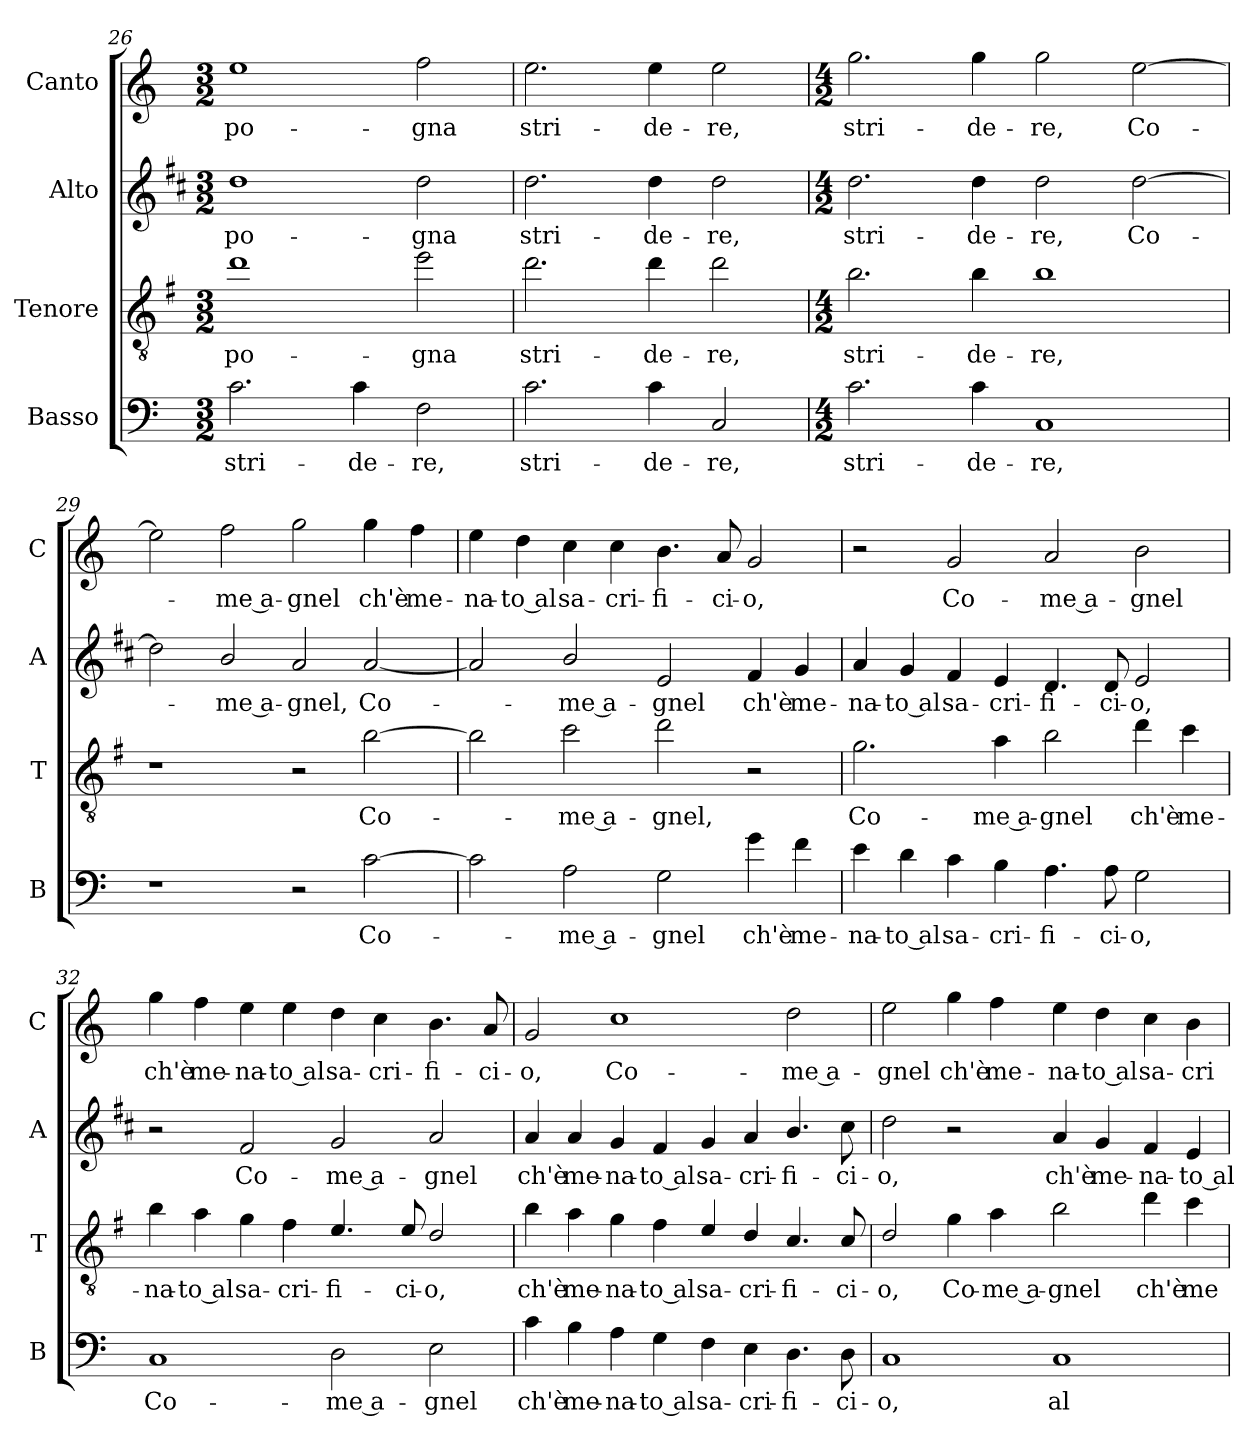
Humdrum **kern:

**kern	**text	**kern	**text	**kern	**text	**kern	**text
*part4	*part4	*part3	*part3	*part2	*part2	*part1	*part1
*staff4	*staff4	*staff3	*staff3	*staff2	*staff2	*staff1	*staff1
*I"Basso	*	*I"Tenore	*	*I"Alto	*	*I"Canto	*
*I'B	*	*I'T	*	*I'A	*	*I'C	*
*clefF4	*	*clefGv2	*	*clefG2	*	*clefG2	*
*	*	*ITrd4c7	*	*ITrd1c2	*	*	*
*k[]	*	*k[]	*	*k[]	*	*k[]	*
*C:	*	*C:	*	*C:	*	*C:	*
*M3/2	*	*M3/2	*	*M3/2	*	*M3/2	*
=26	=26	=26	=26	=26	=26	=26	=26
!	!LO:LY:b	!	!LO:LY:b	!	!LO:LY:b	!	!LO:LY:b
2.c\	stri-	1g	-po-	1cc	-po-	1ee	-po-
!	!LO:LY:b	!	!	!	!	!	!
4c\	-de-	.	.	.	.	.	.
!	!LO:LY:b	!	!LO:LY:b	!	!LO:LY:b	!	!LO:LY:b
2F\	-re,	2a\	-gna	2cc\	-gna	2ff\	-gna
=27	=27	=27	=27	=27	=27	=27	=27
!	!LO:LY:b	!	!LO:LY:b	!	!LO:LY:b	!	!LO:LY:b
2.c\	stri-	2.g\	stri-	2.cc\	stri-	2.ee\	stri-
!	!LO:LY:b	!	!LO:LY:b	!	!LO:LY:b	!	!LO:LY:b
4c\	-de-	4g\	-de-	4cc\	-de-	4ee\	-de-
!	!LO:LY:b	!	!LO:LY:b	!	!LO:LY:b	!	!LO:LY:b
2C/	-re,	2g\	-re,	2cc\	-re,	2ee\	-re,
!!LO:LB:g=z
=28	=28	=28	=28	=28	=28	=28	=28
*M4/2	*	*M4/2	*	*M4/2	*	*M4/2	*
!	!LO:LY:b	!	!LO:LY:b	!	!LO:LY:b	!	!LO:LY:b
2.c\	stri-	2.e\	stri-	2.cc\	stri-	2.gg\	stri-
!	!LO:LY:b	!	!LO:LY:b	!	!LO:LY:b	!	!LO:LY:b
4c\	-de-	4e\	-de-	4cc\	-de-	4gg\	-de-
!	!LO:LY:b	!	!LO:LY:b	!	!LO:LY:b	!	!LO:LY:b
1C	-re,	1e	-re,	2cc\	-re,	2gg\	-re,
!	!	!	!	!	!LO:LY:b	!	!LO:LY:b
.	.	.	.	[2cc\	Co-	[2ee\	Co-
=29	=29	=29	=29	=29	=29	=29	=29
1r	.	1r	.	2cc\]	.	2ee\]	.
!	!	!	!	!	!LO:LY:b	!	!LO:LY:b
.	.	.	.	2a/	-me a-	2ff\	-me a-
!	!	!	!	!	!LO:LY:b	!	!LO:LY:b
2r	.	2r	.	2g/	-gnel,	2gg\	-gnel
!	!LO:LY:b	!	!LO:LY:b	!	!LO:LY:b	!	!LO:LY:b
[2c\	Co-	[2e\	Co-	[2g/	Co-	4gg\	ch'è
!	!	!	!	!	!	!	!LO:LY:b
.	.	.	.	.	.	4ff\	me-
=30	=30	=30	=30	=30	=30	=30	=30
!	!	!	!	!	!	!	!LO:LY:b
2c\]	.	2e\]	.	2g/]	.	4ee\	-na-
!	!	!	!	!	!	!	!LO:LY:b
.	.	.	.	.	.	4dd\	-to al
!	!LO:LY:b	!	!LO:LY:b	!	!LO:LY:b	!	!LO:LY:b
2A\	-me a-	2f\	-me a-	2a/	-me a-	4cc\	sa-
!	!	!	!	!	!	!	!LO:LY:b
.	.	.	.	.	.	4cc\	-cri-
!	!LO:LY:b	!	!LO:LY:b	!	!LO:LY:b	!	!LO:LY:b
2G\	-gnel	2g\	-gnel,	2d/	-gnel	4.b\	-fi-
!	!	!	!	!	!	!	!LO:LY:b
.	.	.	.	.	.	8a/	-ci-
!	!LO:LY:b	!	!	!	!LO:LY:b	!	!LO:LY:b
4g\	ch'è	2r	.	4e/	ch'è	2g/	-o,
!	!LO:LY:b	!	!	!	!LO:LY:b	!	!
4f\	me-	.	.	4f/	me-	.	.
=31	=31	=31	=31	=31	=31	=31	=31
!	!LO:LY:b	!	!LO:LY:b	!	!LO:LY:b	!	!
4e\	-na-	2.c\	Co-	4g/	-na-	2r	.
!	!LO:LY:b	!	!	!	!LO:LY:b	!	!
4d\	-to al	.	.	4f/	-to al	.	.
!	!LO:LY:b	!	!	!	!LO:LY:b	!	!LO:LY:b
4c\	sa-	.	.	4e/	sa-	2g/	Co-
!	!LO:LY:b	!	!LO:LY:b	!	!LO:LY:b	!	!
4B\	-cri-	4d\	-me a-	4d/	-cri-	.	.
!	!LO:LY:b	!	!LO:LY:b	!	!LO:LY:b	!	!LO:LY:b
4.A\	-fi-	2e\	-gnel	4.c/	-fi-	2a/	-me a-
!	!LO:LY:b	!	!	!	!LO:LY:b	!	!
8A\	-ci-	.	.	8c/	-ci-	.	.
!	!LO:LY:b	!	!LO:LY:b	!	!LO:LY:b	!	!LO:LY:b
2G\	-o,	4g\	ch'è	2d/	-o,	2b\	-gnel
!	!	!	!LO:LY:b	!	!	!	!
.	.	4f\	me-	.	.	.	.
!!LO:LB:g=z
=32	=32	=32	=32	=32	=32	=32	=32
!	!LO:LY:b	!	!LO:LY:b	!	!	!	!LO:LY:b
1C	Co-	4e\	-na-	2r	.	4gg\	ch'è
!	!	!	!LO:LY:b	!	!	!	!LO:LY:b
.	.	4d\	-to al	.	.	4ff\	me-
!	!	!	!LO:LY:b	!	!LO:LY:b	!	!LO:LY:b
.	.	4c\	sa-	2e/	Co-	4ee\	-na-
!	!	!	!LO:LY:b	!	!	!	!LO:LY:b
.	.	4B\	-cri-	.	.	4ee\	-to al
!	!LO:LY:b	!	!LO:LY:b	!	!LO:LY:b	!	!LO:LY:b
2D\	-me a-	4.A/	-fi-	2f/	-me a-	4dd\	sa-
!	!	!	!	!	!	!	!LO:LY:b
.	.	.	.	.	.	4cc\	-cri-
!	!	!	!LO:LY:b	!	!	!	!
.	.	8A/	-ci-	.	.	.	.
!	!LO:LY:b	!	!LO:LY:b	!	!LO:LY:b	!	!LO:LY:b
2E\	-gnel	2G/	-o,	2g/	-gnel	4.b\	-fi-
!	!	!	!	!	!	!	!LO:LY:b
.	.	.	.	.	.	8a/	-ci-
=33	=33	=33	=33	=33	=33	=33	=33
!	!LO:LY:b	!	!LO:LY:b	!	!LO:LY:b	!	!LO:LY:b
4c\	ch'è	4e\	ch'è	4g/	ch'è	2g/	-o,
!	!LO:LY:b	!	!LO:LY:b	!	!LO:LY:b	!	!
4B\	me-	4d\	me-	4g/	me-	.	.
!	!LO:LY:b	!	!LO:LY:b	!	!LO:LY:b	!	!LO:LY:b
4A\	-na-	4c\	-na-	4f/	-na-	1cc	Co-
!	!LO:LY:b	!	!LO:LY:b	!	!LO:LY:b	!	!
4G\	-to al	4B\	-to al	4e/	-to al	.	.
!	!LO:LY:b	!	!LO:LY:b	!	!LO:LY:b	!	!
4F\	sa-	4A/	sa-	4f/	sa-	.	.
!	!LO:LY:b	!	!LO:LY:b	!	!LO:LY:b	!	!
4E\	-cri-	4G/	-cri-	4g/	-cri-	.	.
!	!LO:LY:b	!	!LO:LY:b	!	!LO:LY:b	!	!LO:LY:b
4.D\	-fi-	4.F/	-fi-	4.a/	-fi-	2dd\	-me a-
!	!LO:LY:b	!	!LO:LY:b	!	!LO:LY:b	!	!
8D\	-ci-	8F/	-ci-	8b\	-ci-	.	.
=34	=34	=34	=34	=34	=34	=34	=34
!	!LO:LY:b	!	!LO:LY:b	!	!LO:LY:b	!	!LO:LY:b
1C	-o,	2G/	-o,	2cc\	-o,	2ee\	-gnel
!	!	!	!LO:LY:b	!	!	!	!LO:LY:b
.	.	4c\	Co-	2r	.	4gg\	ch'è
!	!	!	!LO:LY:b	!	!	!	!LO:LY:b
.	.	4d\	-me a-	.	.	4ff\	me-
!	!LO:LY:b	!	!LO:LY:b	!	!LO:LY:b	!	!LO:LY:b
1C	al	2e\	-gnel	4g/	ch'è	4ee\	-na-
!	!	!	!	!	!LO:LY:b	!	!LO:LY:b
.	.	.	.	4f/	me-	4dd\	-to al
!	!	!	!LO:LY:b	!	!LO:LY:b	!	!LO:LY:b
.	.	4g\	ch'è	4e/	-na-	4cc\	sa-
!	!	!	!LO:LY:b	!	!LO:LY:b	!	!LO:LY:b
.	.	4f\	me-	4d/	-to al	4b\	-cri-
=	=	=	=	=	=	=	=
*-	*-	*-	*-	*-	*-	*-	*-
